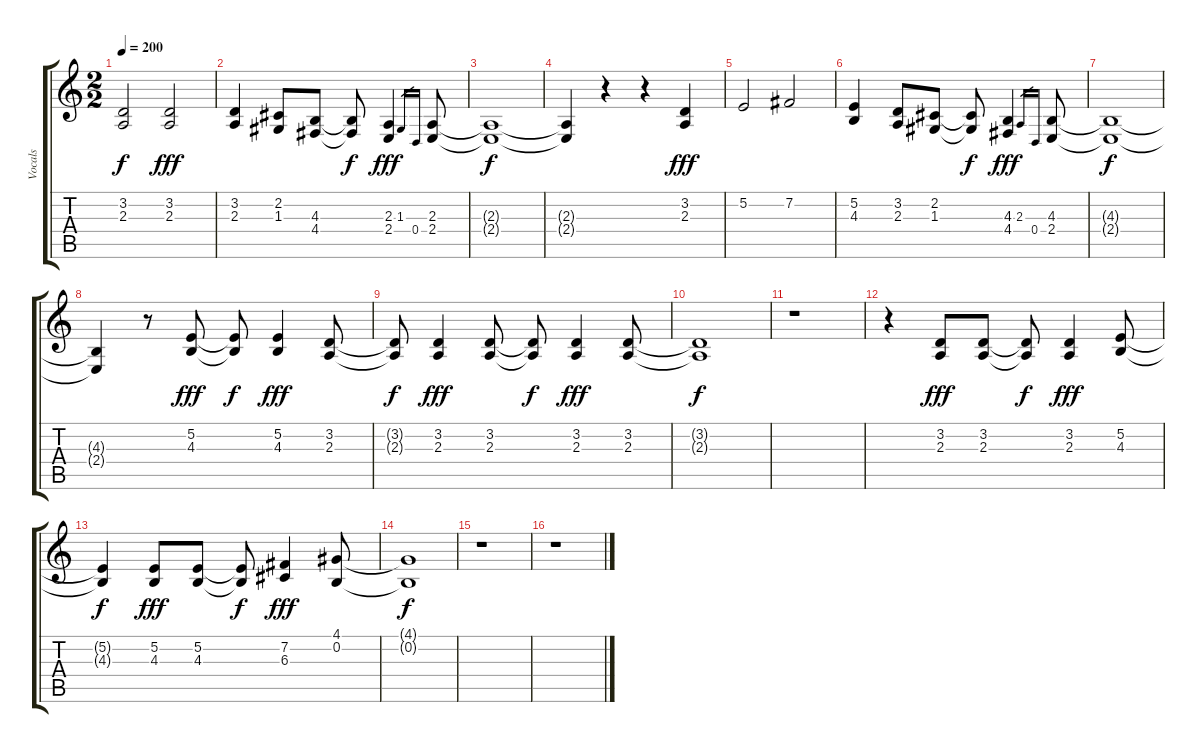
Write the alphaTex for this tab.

\track ("Vocals" "Vocals") {instrument lead6voice}
\staff {score tabs}
\tuning (E4 B3 G3 D3 A2 E2) {hide}
\ts (2 2)
\tempo 200
\clef g2
\ks c
(3.2{t} 2.3{t}).2{dy f} (3.2 2.3).2{dy fff} |
(3.2 2.3).4 (2.2 1.3).8 (4.3 4.4).8 (4.3{t} 4.4{t}).8{dy f} (2.3 2.4).4{dy fff} 1.3.16{gr} 0.4.16{gr} (2.3 2.4).8 |
(2.3{t} 2.4{t}).1{dy f} |
(2.3{t} 2.4{t}).4 r.4 r.4 (3.2 2.3).4{dy fff} |
5.2.2 7.2.2 |
(5.2 4.3).4 (3.2 2.3).8 (2.2 1.3).8 (2.2{t} 1.3{t}).8{dy f} (4.3 4.4).4{dy fff} 2.3.16{gr} 0.4.16{gr} (4.3 2.4).8 |
(4.3{t} 2.4{t}).1{dy f} |
(4.3{t} 2.4{t}).4 r.8 (5.2 4.3).8{dy fff} (5.2{t} 4.3{t}).8{dy f} (5.2 4.3).4{dy fff} (3.2 2.3).8 |
(3.2{t} 2.3{t}).8{dy f} (3.2 2.3).4{dy fff} (3.2 2.3).8 (3.2{t} 2.3{t}).8{dy f} (3.2 2.3).4{dy fff} (3.2 2.3).8 |
(3.2{t} 2.3{t}).1{dy f} |
r.1 |
r.4 (3.2 2.3).8{dy fff} (3.2 2.3).8 (3.2{t} 2.3{t}).8{dy f} (3.2 2.3).4{dy fff} (5.2 4.3).8 |
(5.2{t} 4.3{t}).4{dy f} (5.2 4.3).8{dy fff} (5.2 4.3).8 (5.2{t} 4.3{t}).8{dy f} (7.2 6.3).4{dy fff} (4.1 0.2).8 |
(4.1{t} 0.2{t}).1{dy f} |
r.1 |
r.1
